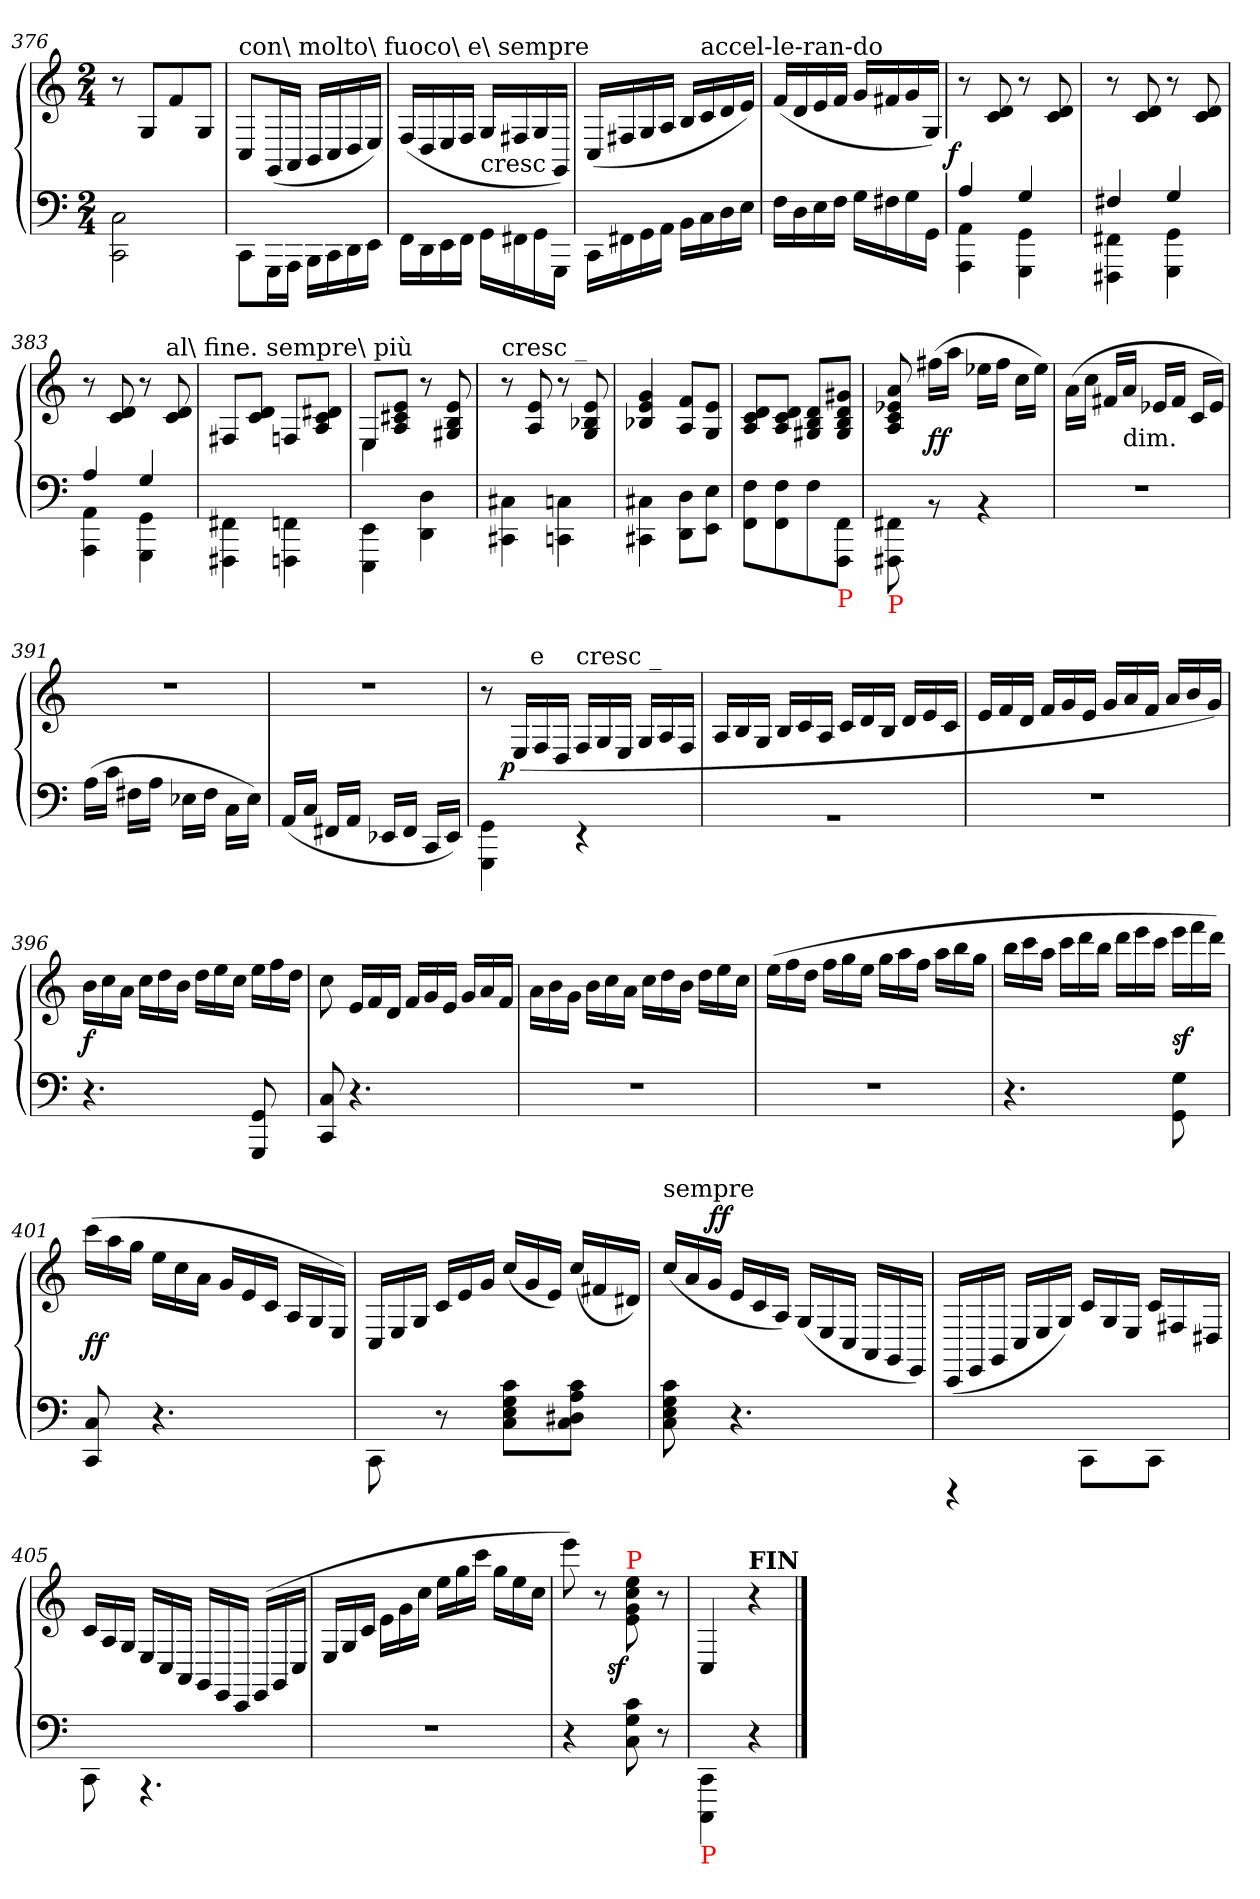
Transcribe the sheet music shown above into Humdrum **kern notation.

**kern	**kern	**dynam
*part1	*part1	*part1
*staff2	*staff1	*staff1/2
*clefF4	*clefG2	*
*k[]	*k[]	*
*M2/4	*M2/4	*
=376	=376	=376
2C\ 2CC\	8r	.
.	8G/L	.
.	8f	.
.	8G/J	.
=377	=377	=377
!	!LO:TX:a:t=con\ molto\ fuoco\ e\ sempre	!
8CC\L	8C/L	.
16GGG\L	(>16GG/L	.
16AAA\JJ	16AA/JJ	.
16BBB\LL	16BB/LL	.
16CC\	16C/	.
16DD\	16D/	.
16EE\JJ	16E/JJ)	.
=378	=378	=378
16FF\LL	(>16F/LL	.
16DD\	16D/	.
16EE\	16E/	.
16FF\JJ	16F/JJ	.
!	!LO:TX:b:t=cresc	!
16GG\LL	16G/LL	.
16FF#X	16F#X	.
16GG\	16G/	.
16GGG\JJ	16GG/JJ)	.
=379	=379	=379
16CC\LL	(>16C/LL	.
16FF#X	16F#X	.
16GG\	16G/	.
16AA\JJ	16A/JJ	.
16BB\LL	16B/LL	.
!	!LO:TX:a:t=accel-le-ran-do	!
16C\	16c/	.
16D\	16d/	.
16E\JJ	16e/JJ)	.
=380	=380	=380
16FLL	(>16fLL	.
16D	16d	.
16E	16e	.
16FJJ	16fJJ	.
16GLL	16gLL	.
16F#X	16f#X	.
16G	16g	.
16GG\JJ	16G/JJ)	.
=381	=381	=381
*^	*	*
!	!	!	!LO:DY:rj
4A	4AA 4AAA	8r	f
.	.	8d 8c	.
4G	4GG 4GGG	8r	.
.	.	8d 8c	.
=382	=382	=382	=382
4F#X	4FF#X 4FFF#X	8r	.
.	.	8d 8c	.
4G	4GG 4GGG	8r	.
.	.	8d 8c	.
=383	=383	=383	=383
4A	4AA 4AAA	8r	.
.	.	8d 8c	.
4G	4GG 4GGG	8r	.
!	!	!LO:TX:a:t=al\ fine.	!
.	.	8d 8c	.
*v	*v	*	*
=384	=384	=384
*	*^	*
4FF#X\ 4FFF#X\	8F#XL	8.ryy	.
.	8d 8cJ	.	.
!	!	!LO:TX:a:t=sempre\ più	!
.	.	4ryy	.
4FFn\ 4FFFn\	8Fn/L	.	.
.	8d#X/ 8c/ 8A/J	.	.
.	.	16ryy	.
=385	=385	=385	=385
4EE\ 4EEE\	8E/L	4E\	.
.	8e/ 8c#X/ 8A/J	.	.
4D\ 4DD\	8r	4ryy	.
.	8e/ 8B/ 8G#X/	.	.
*	*v	*v	*
=386	=386	=386
!	!LO:TX:a:t=cresc _	!
4C#X\ 4CC#X\	8r	.
.	8e/ 8A/	.
4Cn\ 4CCn\	8r	.
.	8e/ 8B-X/ 8G/	.
=387	=387	=387
4C#X\ 4CC#X\	4g 4e 4B-X	.
8D\ 8DD\L	8f/ 8A/L	.
8E\ 8EE\J	8e/ 8G/J	.
=388	=388	=388
8F\ 8FF\L	8d/ 8c/ 8A/L	.
8F\ 8FF\	8d/ 8c/ 8A/J	.
8F\	8d/ 8B/ 8G#X/L	.
!LO:TX:b:color=red:t=P	!	!
8FF\ 8FFF\J	8g#X/ 8d/ 8B/ 8G#/J	.
=389	=389	=389
!LO:TX:b:color=red:t=P	!	!
8FF#X\ 8FFF#X\	8a/ 8e-X/ 8c/ 8A/	.
8rBB	(>16ff#XLL	ff
.	16aaJJ	.
4rBB	16ee-XLL	.
.	16ff#JJ	.
.	16ccLL	.
.	16ee-JJ)	.
=390	=390	=390
2rF	(>16aLL	.
.	16ccJJ	.
.	16f#XLL	.
!	!LO:TX:c:t=dim.	!
.	16aJJ	.
.	16e-XLL	.
.	16f#JJ	.
.	16cLL	.
.	16e-JJ)	.
=391	=391	=391
(>16ALL	2rdd	.
16cJJ	.	.
16F#XLL	.	.
16AJJ	.	.
16E-XLL	.	.
16F#JJ	.	.
16CLL	.	.
16E-JJ)	.	.
=392	=392	=392
(>16AALL	2rdd	.
16CJJ	.	.
16FF#XLL	.	.
16AAJJ	.	.
16EE-XLL	.	.
16FF#JJ	.	.
16CCLL	.	.
16EE-JJ)	.	.
=393	=393	=393
4GG\ 4GGG\	8r	.
*	*Xtuplet	*
!	!	!LO:DY:rj
.	(<24E/LL	p
!	!LO:TX:a:t=e	!
.	24F/	.
.	24D/JJ	.
!	!LO:TX:a:t=cresc _	!
4rEE	24F/LL	.
.	24G/	.
.	24E/JJ	.
.	24G/LL	.
.	24A/	.
.	24F/JJ	.
=394	=394	=394
2rBB	24A/LL	.
.	24B/	.
.	24G/JJ	.
.	24B/LL	.
.	24c/	.
.	24A/JJ	.
.	24cLL	.
.	24d	.
.	24BJJ	.
.	24dLL	.
.	24e	.
.	24cJJ	.
=395	=395	=395
2rF	24eLL	.
.	24f	.
.	24dJJ	.
.	24fLL	.
.	24g	.
.	24eJJ	.
.	24gLL	.
.	24a	.
.	24fJJ	.
.	24aLL	.
.	24b	.
.	24gJJ)	.
=396	=396	=396
4.r	24bLL	f
.	24cc	.
.	24aJJ	.
.	24ccLL	.
.	24dd	.
.	24bJJ	.
.	24ddLL	.
.	24ee	.
.	24ccJJ	.
8GG 8GGG	24eeLL	.
.	24ff	.
.	24ddJJ	.
=397	=397	=397
8C 8CC	8cc	.
4.r	24eLL	.
.	24f	.
.	24dJJ	.
.	24fLL	.
.	24g	.
.	24eJJ	.
.	24gLL	.
.	24a	.
.	24fJJ	.
=398	=398	=398
2rF	24a\LL	.
.	24b	.
.	24gJJ	.
.	24bLL	.
.	24cc	.
.	24aJJ	.
.	24ccLL	.
.	24dd	.
.	24bJJ	.
.	24ddLL	.
.	24ee	.
.	24ccJJ	.
=399	=399	=399
2rF	(>24eeLL	.
.	24ff	.
.	24ddJJ	.
.	24ffLL	.
.	24gg	.
.	24eeJJ	.
.	24ggLL	.
.	24aa	.
.	24ffJJ	.
.	24aaLL	.
.	24bb	.
.	24ggJJ	.
=400	=400	=400
4.r	24bbLL	.
.	24ccc	.
.	24aaJJ	.
.	24cccLL	.
.	24ddd	.
.	24bbJJ	.
.	24dddLL	.
.	24eee	.
.	24cccJJ	.
8G\ 8GG\	24eeeLL	sf
.	24fff	.
.	24dddJJ)	.
=401	=401	=401
8C 8CC	(>24cccLL	ff
.	24aa	.
.	24ggJJ	.
4.r	24eeLL	.
.	24cc	.
.	24aJJ	.
.	24gLL	.
.	24e	.
.	24cJJ	.
.	24A/LL	.
.	24G/	.
.	24E/JJ)	.
=402	=402	=402
8CC\	24C/LL	.
.	24E/	.
.	24G/JJ	.
8r	24cLL	.
.	24e	.
.	24gJJ	.
8c 8G 8E 8CL	(<24ccLL	.
.	24g	.
.	24eJJ)	.
8c 8A 8D#X 8CJ	(<24ccLL	.
.	24f#X	.
.	24d#XJJ)	.
=403	=403	=403
!	!LO:TX:a:t=sempre	!
8c 8G 8E 8C	(<24ccLL	.
.	24a	.
.	24gJJ	.
!	!	!LO:DY:a:rj
4.r	24eLL	ff
.	24c	.
.	24AJJ)	.
.	(<24G/LL	.
.	24E/	.
.	24C/JJ	.
.	24AA/LL	.
.	24GG/	.
.	24EE/JJ)	.
=404	=404	=404
4rDDD	(>24CC/LL	.
.	24EE/	.
.	24GG/JJ	.
.	24C/LL	.
.	24E/	.
.	24G/JJ)	.
8CC\L	24cLL	.
.	24G/	.
.	24E/JJ	.
8CC\J	24c/LL	.
.	24F#X	.
.	24D#XJJ	.
=405	=405	=405
8CC\	24c/LL	.
.	24A/	.
.	24G/JJ	.
4.rAAA	24E/LL	.
.	24C/	.
.	24AA/JJ	.
.	24GG/LL	.
.	24EE/	.
.	24CC/JJ	.
.	(>24EE/LL	.
.	24GG/	.
.	24C/JJ	.
=406	=406	=406
2rF	24E/LL	.
.	24G/	.
.	24c/JJ	.
.	24e\LL	.
.	24g	.
.	24ccJJ	.
.	24eeLL	.
.	24gg	.
.	24cccJJ	.
.	24ggLL	.
.	24ee	.
.	24ccJJ	.
=407	=407	=407
4r	8eee)	.
.	8r	.
!	!LO:TX:a:color=red:t=P	!
!	!	!LO:DY:rj
8c 8G 8C	8ee\ 8cc\ 8g\ 8e\	sf
8r	8r	.
=408	=408	=408
!LO:TX:b:color=red:t=P	!	!
4CC\ 4CCC\	4C/	.
!	!LO:TX:a:B:t=FIN	!
4r	4r	.
==	==	==
*-	*-	*-
